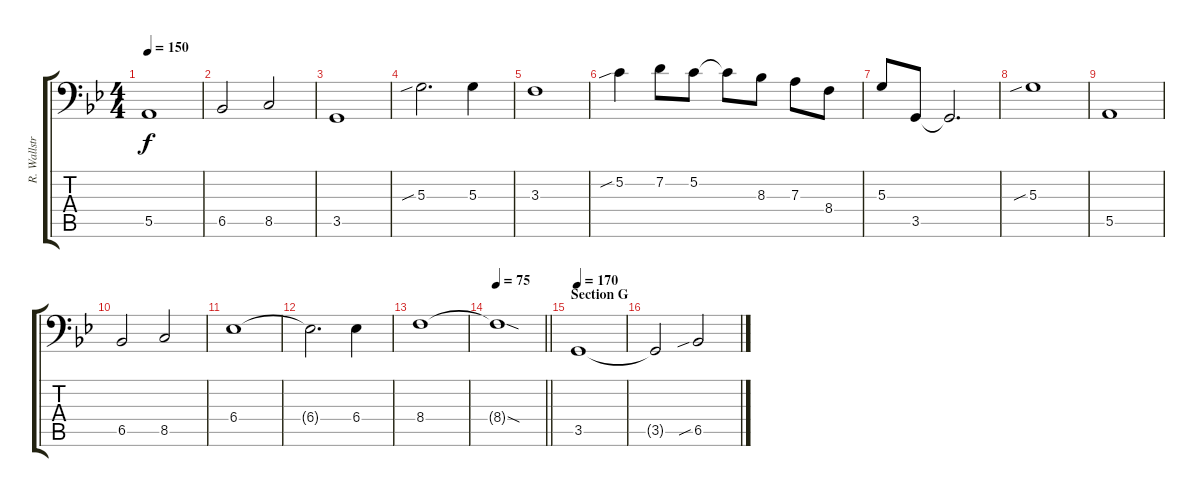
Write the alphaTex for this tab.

\track ("R. Wallström (Bass)" "R. Wallstr") {instrument electricbassfinger}
\staff {score tabs}
\tuning (C3 G2 D2 A1 E1 B0) {hide}
\ts (4 4)
\tempo 150
\clef f4
\ks gminor
5.5.1{dy f} |
6.5.2 8.5.2 |
3.5.1 |
5.3{sib}.2{d} 5.3.4 |
3.3.1 |
5.2{sib}.4 7.2.8 5.2.8 5.2{t}.8 8.3.8 7.3.8 8.4.8 |
5.3.8 3.5.8 3.5{t}.2{d} |
5.3{sib}.1 |
5.5.1 |
6.5.2 8.5.2 |
6.4.1 |
6.4{t}.2{d} 6.4.4 |
8.4.1 |
\tempo 75
\barLineRight lightlight
8.4{sod t}.1 |
\section ("" "Section G")
\tempo 170
3.5.1 |
3.5{t}.2 6.5{sib}.2
